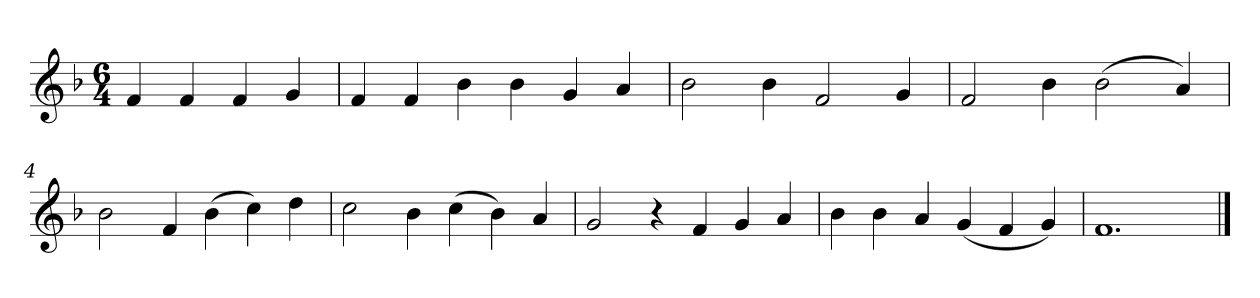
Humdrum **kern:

**kern
*part1
*staff1
*k[b-]
*M6/4
*MM120
=
4f
4f
4f
4g
=1
4f
4f
4b-
4b-
4g
4a
=2
2b-
4b-
2f
4g
=3
2f
4b-
(2b-
4a)
=4
2b-
4f
(4b-
4cc)
4dd
=5
2cc
4b-
(4cc
4b-)
4a
=6
2g
4r
4f
4g
4a
=7
4b-
4b-
4a
(4g
4f
4g)
=8
1.f
==
*-
